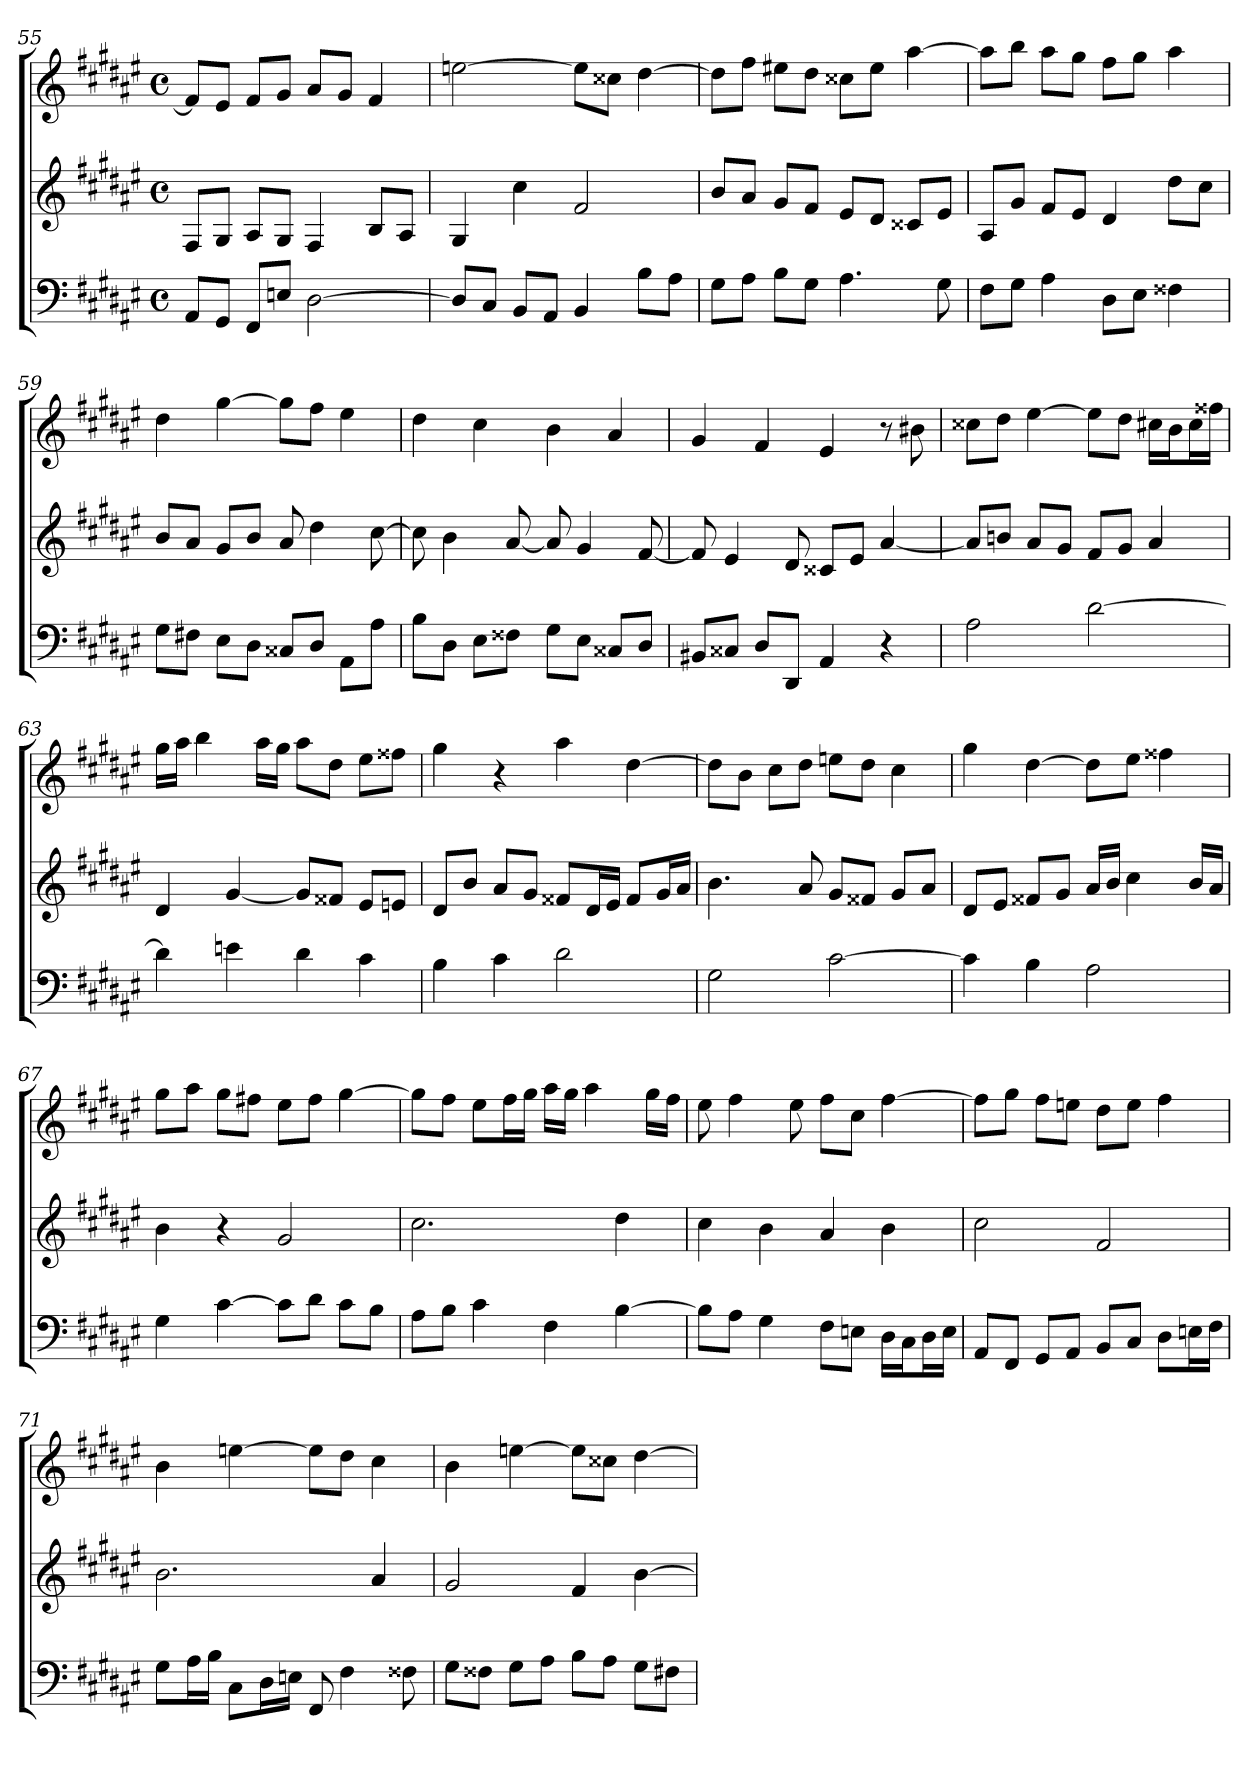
**kern	**kern	**kern
*part3	*part2	*part1
*staff3	*staff2	*staff1
*clefF4	*clefG2	*clefG2
*k[f#c#g#d#a#e#]	*k[f#c#g#d#a#e#]	*k[f#c#g#d#a#e#]
*d#:	*d#:	*d#:
*M4/4	*M4/4	*M4/4
*met(c)	*met(c)	*met(c)
=55	=55	=55
8AA#/L	8F#/L	8f#/L]
8GG#/J	8G#/J	8e#/J
8FF#/L	8A#/L	8f#/L
8En/J	8G#/J	8g#/J
[2D#	4F#	8a#/L
.	.	8g#/J
.	8B/L	4f#
.	8A#/J	.
=56	=56	=56
8D#/L]	4G#	[2een
8C#/J	.	.
8BB/L	4cc#	.
8AA#/J	.	.
4BB	2f#	8ee\L]
.	.	8cc##X\J
8B\L	.	[4dd#
8A#\J	.	.
=57	=57	=57
8G#\L	8b/L	8dd#\L]
8A#\J	8a#/J	8ff#\J
8B\L	8g#/L	8ee#X\L
8G#\J	8f#/J	8dd#\J
4.A#	8e#/L	8cc##X\L
.	8d#/J	8ee#\J
.	8c##X/L	[4aa#
8G#	8e#/J	.
=58	=58	=58
8F#\L	8A#/L	8aa#\L]
8G#\J	8g#/J	8bb\J
4A#	8f#/L	8aa#\L
.	8e#/J	8gg#\J
8D#\L	4d#	8ff#\L
8E#\J	.	8gg#\J
4F##X	8dd#\L	4aa#
.	8cc#\J	.
=59	=59	=59
8G#\L	8b/L	4dd#
8F#X\J	8a#/J	.
8E#\L	8g#/L	[4gg#
8D#\J	8b/J	.
8C##X/L	8a#	8gg#\L]
8D#/J	4dd#	8ff#\J
8AA#\L	.	4ee#
8A#\J	[8cc#	.
=60	=60	=60
8B\L	8cc#]	4dd#
8D#\J	4b	.
8E#\L	.	4cc#
8F##X\J	[8a#	.
8G#\L	8a#]	4b
8E#\J	4g#	.
8C##X/L	.	4a#
8D#/J	[8f#	.
=61	=61	=61
8BB#X/L	8f#]	4g#
8C##X/J	4e#	.
8D#/L	.	4f#
8DD#/J	8d#	.
4AA#	8c##X/L	4e#
.	8e#/J	.
4r	[4a#	8r
.	.	8b#X
=62	=62	=62
2A#	8a#/L]	8cc##X\L
.	8bn/J	8dd#\J
.	8a#/L	[4ee#
.	8g#/J	.
[2d#	8f#/L	8ee#\L]
.	8g#/J	8dd#\J
.	4a#	16cc#X\LL
.	.	16b\J
.	.	16cc#\L
.	.	16ff##X\JJ
=63	=63	=63
4d#]	4d#	16gg#\LL
.	.	16aa#\JJ
.	.	4bb
4en	[4g#	.
.	.	16aa#\LL
.	.	16gg#\JJ
4d#	8g#/L]	8aa#\L
.	8f##X/J	8dd#\J
4c#	8e#/L	8ee#\L
.	8en/J	8ff##X\J
=64	=64	=64
4B	8d#/L	4gg#
.	8b/J	.
4c#	8a#/L	4r
.	8g#/J	.
2d#	8f##X/L	4aa#
.	16d#/L	.
.	16e#/JJ	.
.	8f##/L	[4dd#
.	16g#/L	.
.	16a#/JJ	.
=65	=65	=65
2G#	4.b	8dd#\L]
.	.	8b\J
.	.	8cc#\L
.	8a#	8dd#\J
[2c#	8g#/L	8een\L
.	8f##X/J	8dd#\J
.	8g#/L	4cc#
.	8a#/J	.
=66	=66	=66
4c#]	8d#/L	4gg#
.	8e#/J	.
4B	8f##X/L	[4dd#
.	8g#/J	.
2A#	16a#/LL	8dd#\L]
.	16b/JJ	.
.	4cc#	8ee#\J
.	.	4ff##X
.	16b/LL	.
.	16a#/JJ	.
=67	=67	=67
4G#	4b	8gg#\L
.	.	8aa#\J
[4c#	4r	8gg#\L
.	.	8ff#X\J
8c#\L]	2g#	8ee#\L
8d#\J	.	8ff#\J
8c#\L	.	[4gg#
8B\J	.	.
=68	=68	=68
8A#\L	2.cc#	8gg#\L]
8B\J	.	8ff#\J
4c#	.	8ee#\L
.	.	16ff#\L
.	.	16gg#\JJ
4F#	.	16aa#\LL
.	.	16gg#\JJ
.	.	4aa#
[4B	4dd#	.
.	.	16gg#\LL
.	.	16ff#\JJ
=69	=69	=69
8B\L]	4cc#	8ee#
8A#\J	.	4ff#
4G#	4b	.
.	.	8ee#
8F#\L	4a#	8ff#\L
8En\J	.	8cc#\J
16D#\LL	4b	[4ff#
16C#\J	.	.
16D#\L	.	.
16E\JJ	.	.
=70	=70	=70
8AA#/L	2cc#	8ff#\L]
8FF#/J	.	8gg#\J
8GG#/L	.	8ff#\L
8AA#/J	.	8een\J
8BB/L	2f#	8dd#\L
8C#/J	.	8ee\J
8D#\L	.	4ff#
16En\L	.	.
16F#\JJ	.	.
=71	=71	=71
8G#\L	2.b	4b
16A#\L	.	.
16B\JJ	.	.
8C#\L	.	[4een
16D#\L	.	.
16En\JJ	.	.
8FF#	.	8ee\L]
4F#	.	8dd#\J
.	4a#	4cc#
8F##X	.	.
=72	=72	=72
8G#\L	2g#	4b
8F##X\J	.	.
8G#\L	.	[4een
8A#\J	.	.
8B\L	4f#	8ee\L]
8A#\J	.	8cc##X\J
8G#\L	[4b	[4dd#
8F#X\J	.	.
=	=	=
*-	*-	*-
